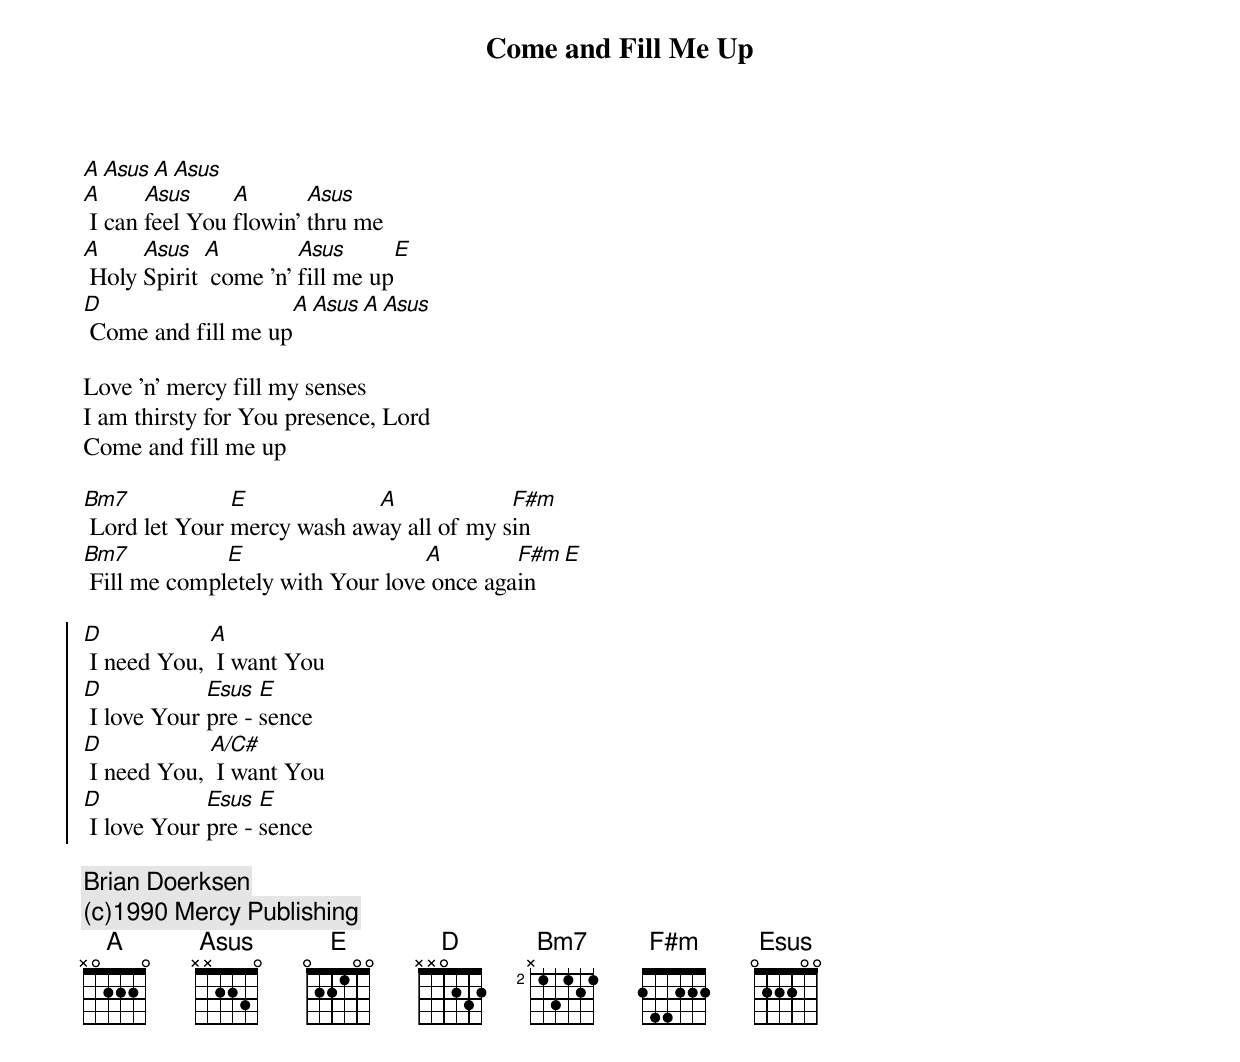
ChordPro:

{title:Come and Fill Me Up}
[A][Asus][A][Asus]
[A] I can [Asus]feel You [A]flowin' [Asus]thru me
[A] Holy [Asus]Spirit [A] come 'n' [Asus]fill me up[E]
[D] Come and fill me up[A][Asus][A][Asus]

Love 'n' mercy fill my senses
I am thirsty for You presence, Lord
Come and fill me up

[Bm7] Lord let Your [E]mercy wash aw[A]ay all of my s[F#m]in
[Bm7] Fill me compl[E]etely with Your love[A] once aga[F#m]in[E]

{start_of_chorus}
[D] I need You, [A] I want You
[D] I love Your [Esus]pre - [E]sence
[D] I need You, [A/C#] I want You
[D] I love Your [Esus]pre - [E]sence
{end_of_chorus}

{comment:Brian Doerksen}
{comment:(c)1990 Mercy Publishing}
